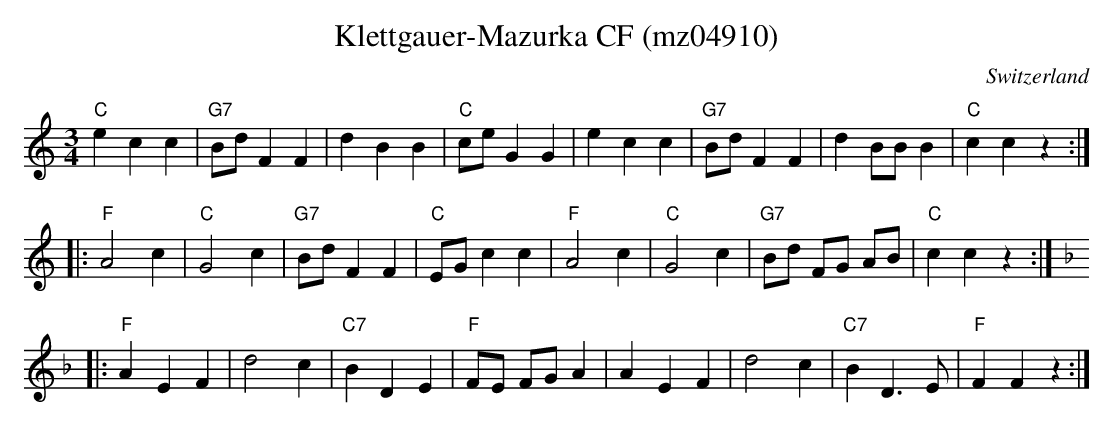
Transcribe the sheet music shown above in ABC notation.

X:1
T:Klettgauer-Mazurka CF (mz04910)
M:3/4
L:1/8
O:Switzerland
K:C transpose=3 %%MIDI gchordon
"C"e2c2c2 | "G7"BdF2F2 | d2B2B2 | "C"ceG2G2 | e2c2c2 | "G7"Bd F2F2 | d2BBB2 | "C"c2c2z2 ::
"F"A4c2 | "C"G4c2 | "G7"BdF2F2 | "C"EGc2c2 | "F"A4c2 | "C"G4c2 | "G7"Bd FG AB | "C"c2c2z2 :: [K:F]
"F"A2E2F2 | d4c2 | "C7"B2D2E2 | "F"FE FGA2 | A2E2F2 | d4c2 | "C7"B2D3E | "F"F2F2z2 :|
